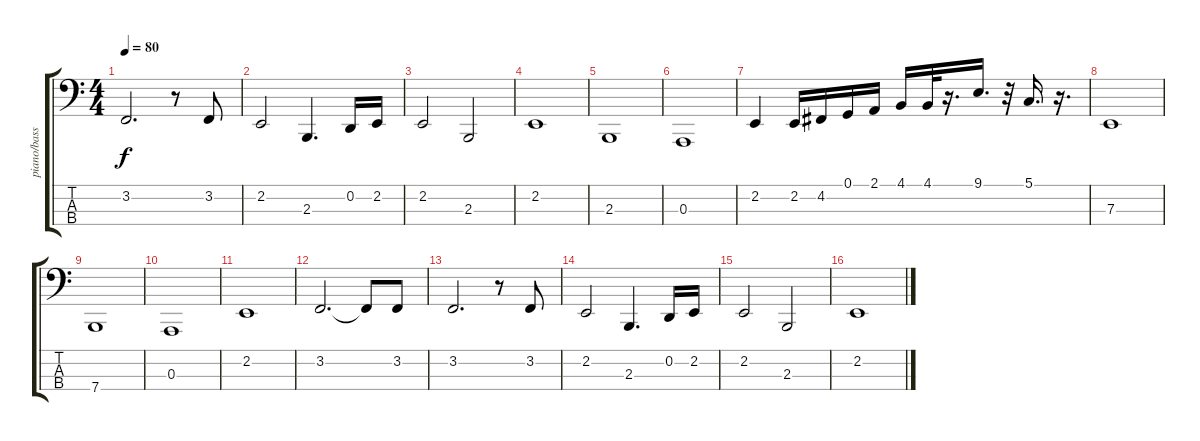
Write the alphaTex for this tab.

\track ("piano/bass          " "piano/bass") {instrument percussiveorgan}
\staff {score tabs}
\tuning (G2 D2 A1 E1) {hide}
\ts (4 4)
\tempo 80
\clef f4
\ks c
3.2.2{d dy f} r.8 3.2.8 |
2.2.2 2.3.4{d} 0.2.16 2.2.16 |
2.2.2 2.3.2 |
2.2.1 |
2.3.1 |
0.3.1 |
2.2.4 2.2.16 4.2.16 0.1.16 2.1.16 4.1.16 4.1.32 r.16{d} 9.1.16{d} r.32 5.1.16{d} r.16{d} |
7.3.1 |
7.4.1 |
0.3.1 |
2.2.1 |
3.2.2{d} 3.2{t}.8 3.2.8 |
3.2.2{d} r.8 3.2.8 |
2.2.2 2.3.4{d} 0.2.16 2.2.16 |
2.2.2 2.3.2 |
2.2.1
